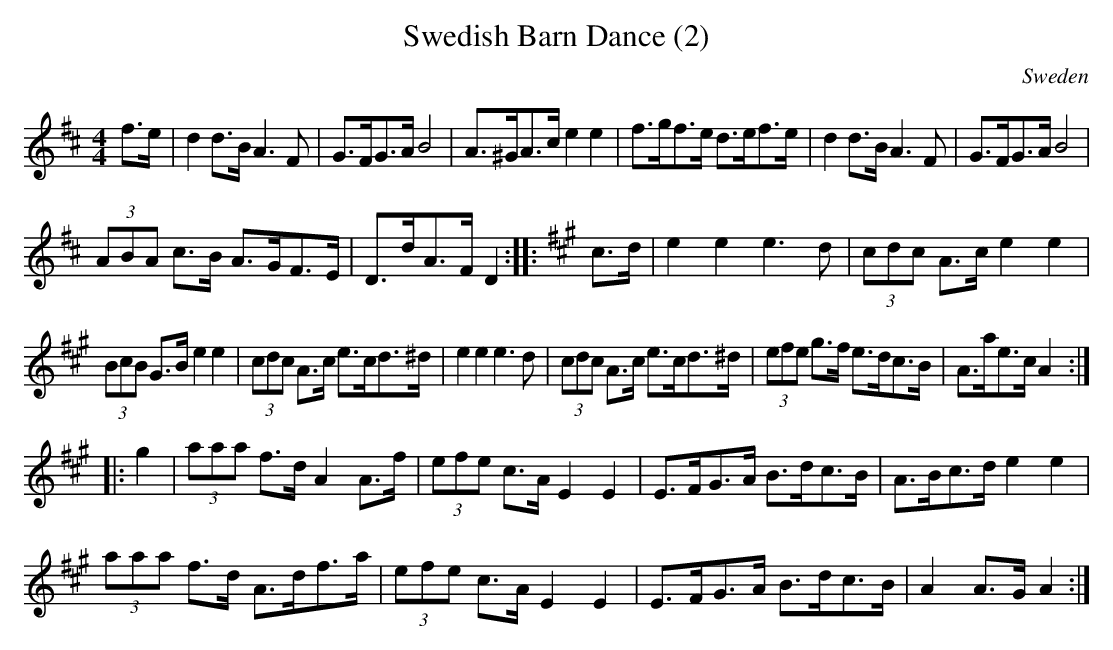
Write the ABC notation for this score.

X:1
T:Swedish Barn Dance (2)
O:Sweden
O:England
M:4/4
K:D
f>e| d2d>B A3F | G>FG>A B4 | \
A>^GA>c e2e2 | f>gf>e d>ef>e |\
d2d>B A3F | G>FG>A B4 |
(3ABA c>B A>GF>E | D>dA>F D2 ::\
K:A
c>d |\
e2e2e3d | (3cdc A>c e2e2 |
(3BcB G>B e2e2 | (3cdc A>c e>cd>^d |\
e2e2e3d | (3cdc A>c e>cd>^d | \
(3efe g>f e>dc>B | A>ae>c A2 :|
|: g2 |\
(3aaa f>d A2A>f | (3efe c>A E2E2 |\
E>FG>A B>dc>B | A>Bc>d e2e2 |
(3aaa f>d A>df>a | (3efe c>A E2E2 |\
E>FG>A B>dc>B | A2A>G A2 :|
